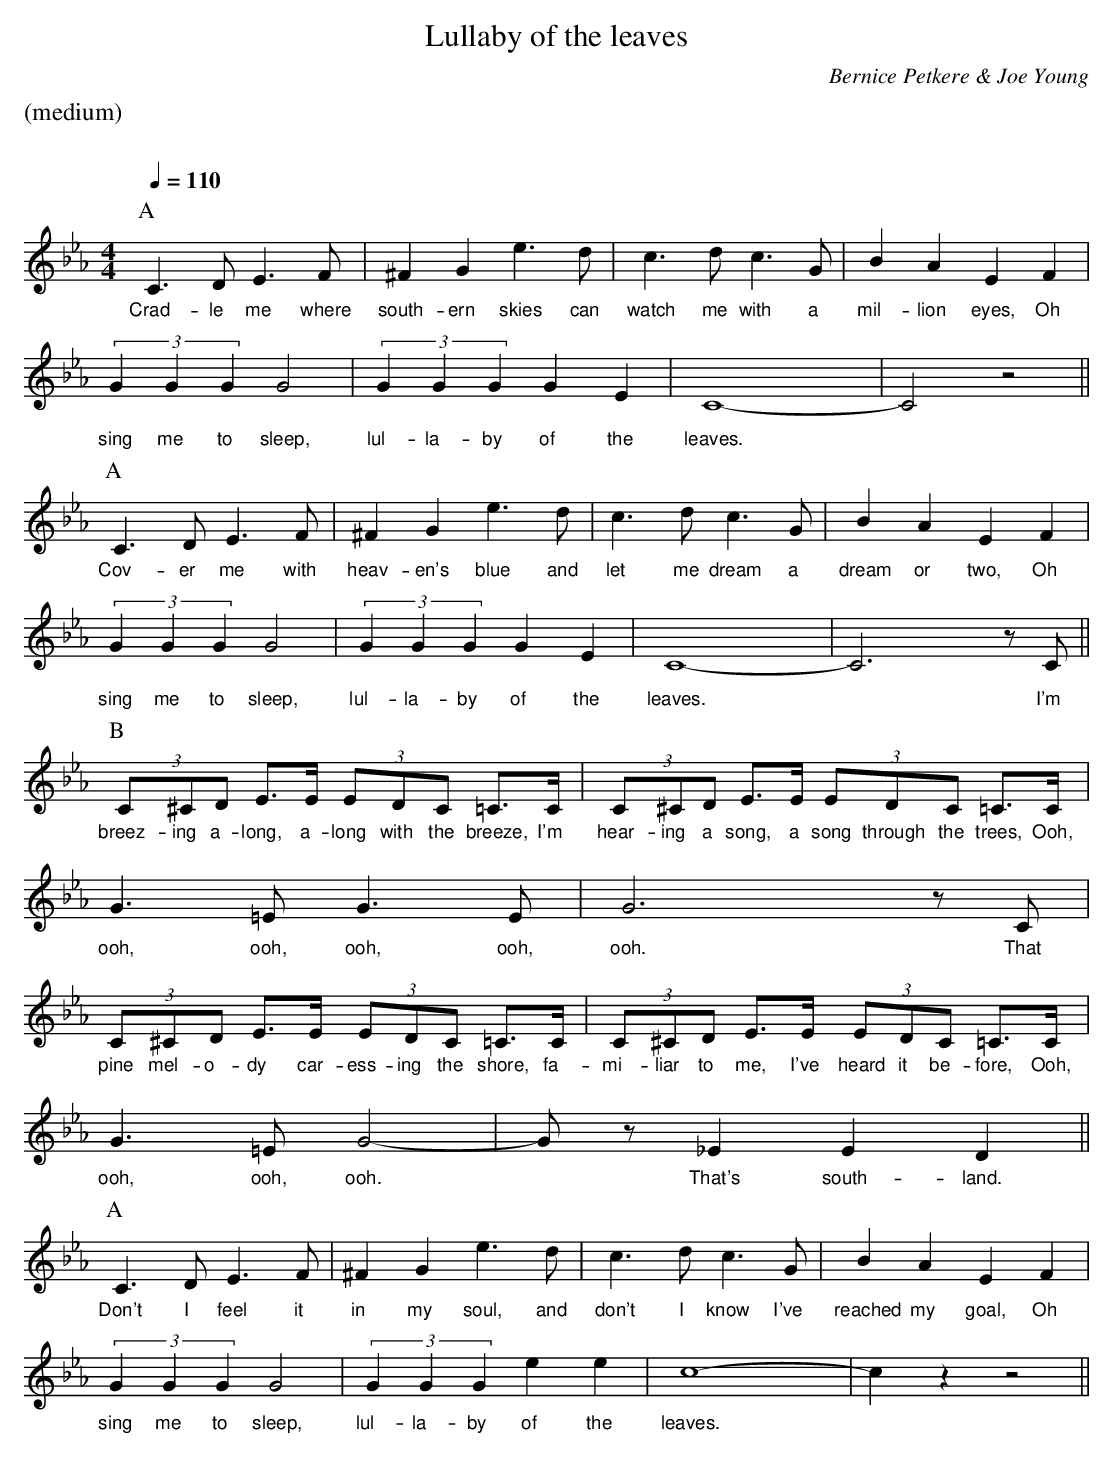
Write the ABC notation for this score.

X:1
T:Lullaby of the leaves
M:4/4
L:1/4
C:Bernice Petkere & Joe Young
Q:1/4=110
%%staves (chords melody)
K:Cm
%%text (medium)
%%vskip 20
P:A
V:chords
x2 x2 | x2 x2 | x2 x2 | x2 x2 |
x2 x2 | x2 x2 | x2 x2 | x2 x2 ||
V:melody
C>DE>F | ^FGe>d | c>dc>G | BAEF |
w:Crad-le me where south-ern skies can watch me with a mil-lion eyes, Oh
(3GGG G2 | (3GGG GE | C4-| C2z2 ||
w:sing me to sleep, lul-la-by of the leaves.*
P:A
V:chords
x2 x2 | x2 x2 | x2 x2 | x2 x2 |
x2 x2 | x2 x2 | x2 x2 | x2 x2 ||
V:melody
C>DE>F | ^FGe>d | c>dc>G | BAEF |
w:Cov-er me with heav-en's blue and let me dream a dream or two, Oh
(3GGG G2 | (3GGG GE | C4-| C3z/C/ ||
w:sing me to sleep, lul-la-by of the leaves.* I'm
P:B
V:chords
x2 x2 | x2 x2 | x2 x2 | x2 x2 |
x2 x2 | x2 x2 | x2 x2 | x2 x2 ||
V:melody
(3C/^C/D/ E/>E/ (3E/D/C/ =C/>C/ | (3C/^C/D/ E/>E/ (3E/D/C/ =C/>C/ | G>=EG>E | G3z/C/ |
w:breez-ing a-long, a-long with the breeze, I'm hear-ing a song, a song through the trees, Ooh, ooh, ooh, ooh, ooh, ooh. That
(3C/^C/D/ E/>E/ (3E/D/C/ =C/>C/ | (3C/^C/D/ E/>E/ (3E/D/C/ =C/>C/ | G>=EG2- | G/z/_EED ||
w:pine mel-o-dy car-ess-ing the shore, fa-mi-liar to me, I've heard it be-fore, Ooh, ooh, ooh, ooh.* That's south-land.
P:A
V:chords
x2 x2 | x2 x2 | x2 x2 | x2 x2 |
x2 x2 | x2 x2 | x2 x2 | x2 x2 ||
V:melody
C>DE>F | ^FGe>d | c>dc>G | BAEF |
w:Don't I feel it in my soul, and don't I know I've reached my goal, Oh
(3GGG G2 | (3GGG ee | c4-| czz2 ||
w:sing me to sleep, lul-la-by of the leaves.*
